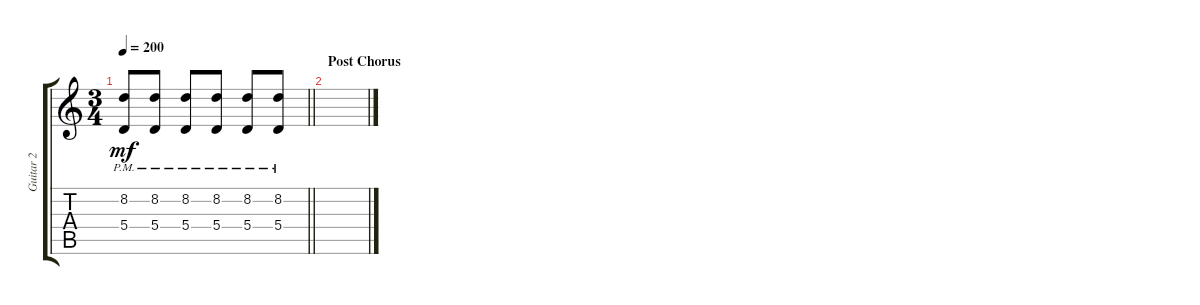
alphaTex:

\track ("Guitar 2" "Guitar 2") {instrument distortionguitar}
\staff {score tabs}
\tuning (B3 Gb3 D3 A2 E2 B1) {hide}
\ts (3 4)
\tempo 200
\clef g2
\barLineRight lightlight
\ks c
(8.2{pm} 5.4{pm}).8{dy mf} (8.2{pm} 5.4{pm}).8 (8.2{pm} 5.4{pm}).8 (8.2{pm} 5.4{pm}).8 (8.2{pm} 5.4{pm}).8 (8.2{pm} 5.4{pm}).8 |
\section ("" "Post Chorus")
